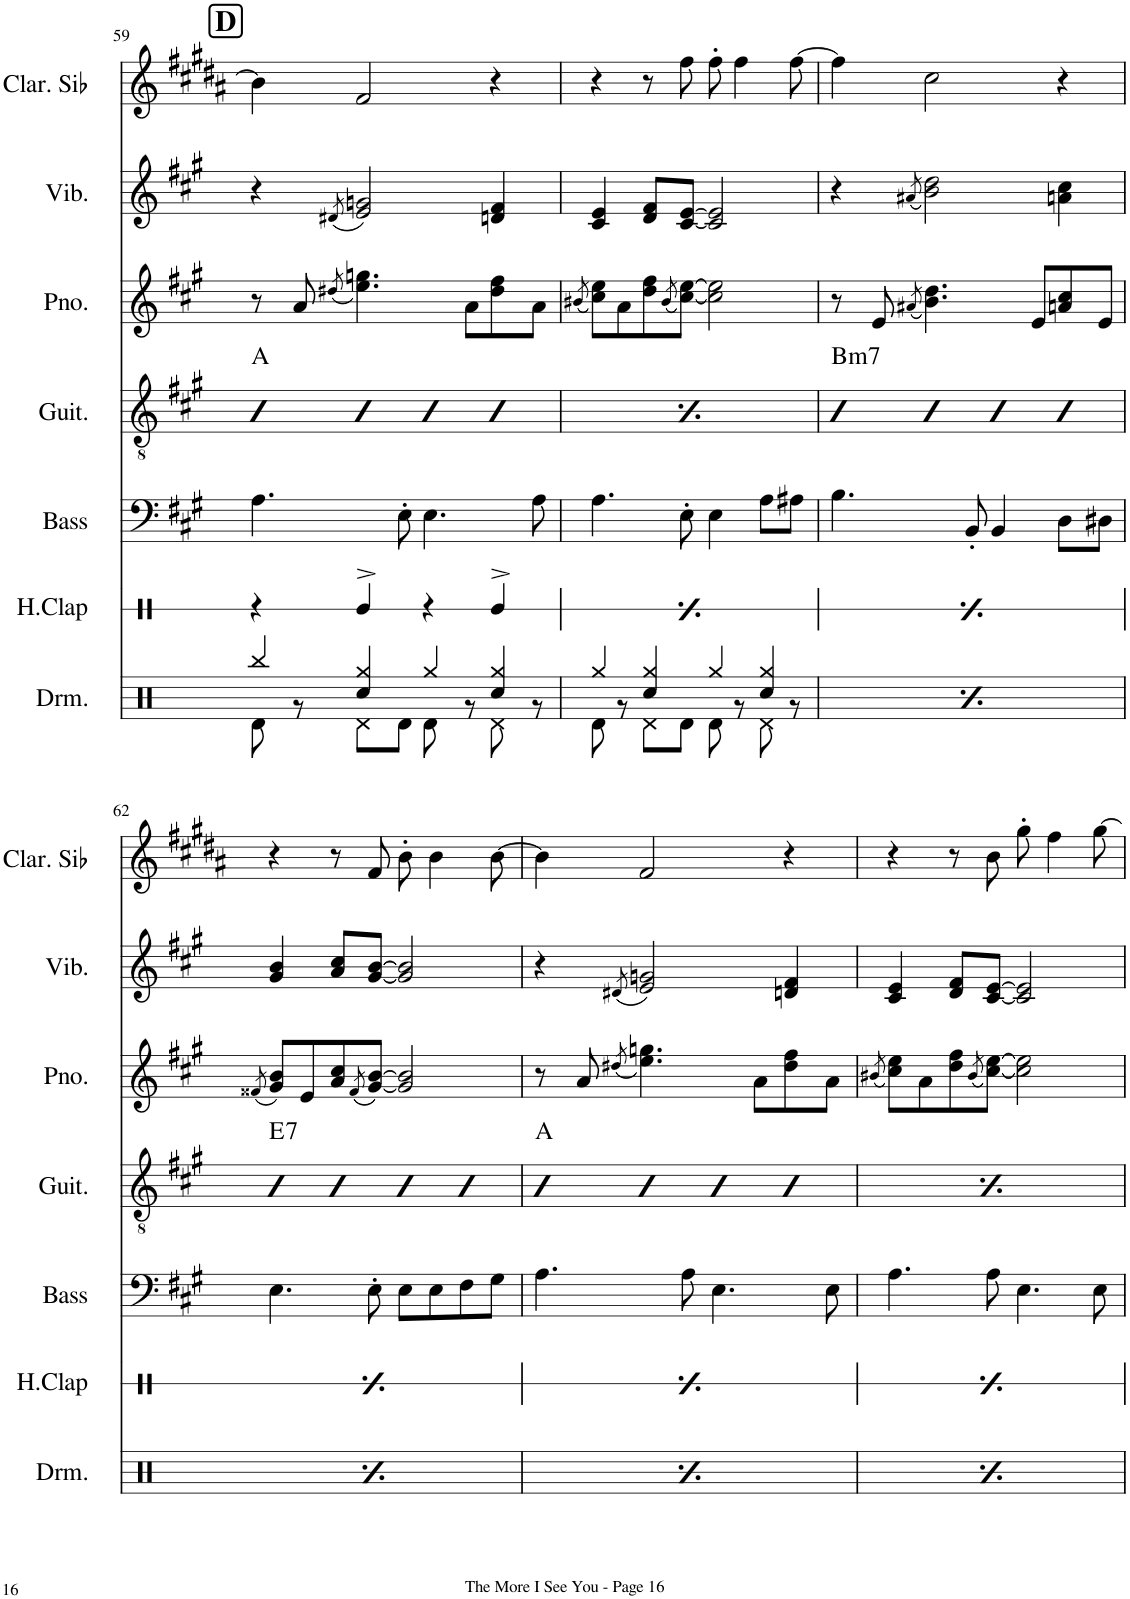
**kern	**kern	**harte	**kern	**kern	**kern
*part5	*part4	*part4	*part3	*part2	*part1
*staff5	*staff4	*	*staff3	*staff2	*staff1
*I"Bass	*I"Accoustic Guitar	*	*I"Piano	*I"Vibes	*I"Clarinette en Sib
*I'Bass	*I'Guit.	*	*I'Pno.	*I'Vib.	*I'Clar. Sib
!!LO:PB:g=z
*clefF4	*clefGv2	*	*clefG2	*clefG2	*clefG2
*Trd7c12	*	*	*	*	*Trd1c2
*k[f#c#g#]	*k[f#c#g#]	*	*k[f#c#g#]	*k[f#c#g#]	*k[f#c#g#d#a#]
*M4/4	*M4/4	*	*M4/4	*M4/4	*M4/4
!!LO:REH:place=s1:a:B:cj:fs=14:t=D
=59	=59	=59	=59	=59	=59
*	*^	*	*	*	*
4.A\	8AA 8E 8A 8c#L	4B	A:maj	8r	4r	4b\]
.	8AA 8E 8A 8c#	.	.	8a/	.	.
.	.	.	.	(8qdd#X/	(8qd#X/	.
.	8AA'>^> 8E'>^> 8A'>^> 8c#'>^>	4B	.	4.ee\ 4.ggn\)	2e/ 2gn/)	2f#/
8E'\	8AA 8E 8A 8c#J	.	.	.	.	.
4.E\	8AA 8E 8A 8c#L	4B	.	.	.	.
.	8AA 8E 8A 8c#	.	.	8a\L	.	.
.	8AA'>^> 8E'>^> 8A'>^> 8c#'>^>	4B	.	8dd#\ 8ff#\	4dn/ 4f#/	4r
8A\	8AA 8E 8A 8c#J	.	.	8a\J	.	.
=60	=60	=60	=60	=60	=60	=60
.	.	.	.	(8qb#X/	.	.
4.A\	8AA 8E 8A 8c#L	4B	A:maj	8cc#\ 8ee\L)	4c#/ 4e/	4r
.	8AA 8E 8A 8c#	.	.	8a\	.	.
.	8AA'>^> 8E'>^> 8A'>^> 8c#'>^>	4B	.	8dd\ 8ff#\	8d/ 8f#/L	8r
.	.	.	.	(8qb#/	.	.
8E'\	8AA 8E 8A 8c#J	.	.	[8cc#\ [8ee\J)	[8c#/ [8e/J	8ff#\
4E\	8AA 8E 8A 8c#L	4B	.	2cc#\] 2ee\]	2c#/] 2e/]	8ff#'\
.	8AA 8E 8A 8c#	.	.	.	.	4ff#\
8A\L	8AA'>^> 8E'>^> 8A'>^> 8c#'>^>	4B	.	.	.	.
8A#X\J	8AA 8E 8A 8c#J	.	.	.	.	[8ff#\
=61	=61	=61	=61	=61	=61	=61
!	!	!	!LO:H:kt=m7	!	!	!
4.B\	8BB 8F# 8A 8dL	4B	B:min7	8r	4r	4ff#\]
.	8BB 8F# 8A 8d	.	.	8e/	.	.
.	.	.	.	(8qa#X/	(8qa#X/	.
.	8BB'>^> 8F#'>^> 8A'>^> 8d'>^>	4B	.	4.b\ 4.dd\)	2b\ 2dd\)	2cc#\
8BB'/	8BB 8F# 8A 8dJ	.	.	.	.	.
4BB/	8BB 8F# 8A 8dL	4B	.	.	.	.
.	8BB 8F# 8A 8d	.	.	8e/L	.	.
8D\L	8BB'>^> 8F#'>^> 8A'>^> 8d'>^>	4B	.	8an/ 8cc#/	4an\ 4cc#\	4r
8D#X\J	8BB 8F# 8A 8dJ	.	.	8e/J	.	.
!!LO:LB:g=z
=62	=62	=62	=62	=62	=62	=62
.	.	.	.	(8qf##X/	.	.
!	!	!	!LO:H:kt=7	!	!	!
4.E\	8BB 8E 8G# 8dL	4B	E:7	8g#/ 8b/L)	4g#/ 4b/	4r
.	8BB 8E 8G# 8d	.	.	8e/	.	.
.	8BB'>^> 8E'>^> 8G#'>^> 8d'>^>	4B	.	8a/ 8cc#/	8a/ 8cc#/L	8r
.	.	.	.	(8qf##/	.	.
8E'\	8BB 8E 8G# 8dJ	.	.	[8g#/ [8b/J)	[8g#/ [8b/J	8f#/
8E\L	8BB 8E 8G# 8dL	4B	.	2g#/] 2b/]	2g#/] 2b/]	8b'\
8E\	8BB 8E 8G# 8d	.	.	.	.	4b\
8F#\	8BB'>^> 8E'>^> 8G#'>^> 8d'>^>	4B	.	.	.	.
8G#\J	8BB 8E 8G# 8dJ	.	.	.	.	[8b\
=63	=63	=63	=63	=63	=63	=63
4.A\	8AA 8E 8A 8c#L	4B	A:maj	8r	4r	4b\]
.	8AA 8E 8A 8c#	.	.	8a/	.	.
.	.	.	.	(8qdd#X/	(8qd#X/	.
.	8AA'>^> 8E'>^> 8A'>^> 8c#'>^>	4B	.	4.ee\ 4.ggn\)	2e/ 2gn/)	2f#/
8A\	8AA 8E 8A 8c#J	.	.	.	.	.
4.E\	8AA 8E 8A 8c#L	4B	.	.	.	.
.	8AA 8E 8A 8c#	.	.	8a\L	.	.
.	8AA'>^> 8E'>^> 8A'>^> 8c#'>^>	4B	.	8dd#\ 8ff#\	4dn/ 4f#/	4r
8E\	8AA 8E 8A 8c#J	.	.	8a\J	.	.
=64	=64	=64	=64	=64	=64	=64
.	.	.	.	(8qb#X/	.	.
4.A\	8AA 8E 8A 8c#L	4B	A:maj	8cc#\ 8ee\L)	4c#/ 4e/	4r
.	8AA 8E 8A 8c#	.	.	8a\	.	.
.	8AA'>^> 8E'>^> 8A'>^> 8c#'>^>	4B	.	8dd\ 8ff#\	8d/ 8f#/L	8r
.	.	.	.	(8qb#/	.	.
8A\	8AA 8E 8A 8c#J	.	.	[8cc#\ [8ee\J)	[8c#/ [8e/J	8b\
4.E\	8AA 8E 8A 8c#L	4B	.	2cc#\] 2ee\]	2c#/] 2e/]	8gg#'\
.	8AA 8E 8A 8c#	.	.	.	.	4ff#\
.	8AA'>^> 8E'>^> 8A'>^> 8c#'>^>	4B	.	.	.	.
8E\	8AA 8E 8A 8c#J	.	.	.	.	[8gg#\
*	*v	*v	*	*	*	*
=	=	=	=	=	=
*-	*-	*-	*-	*-	*-
